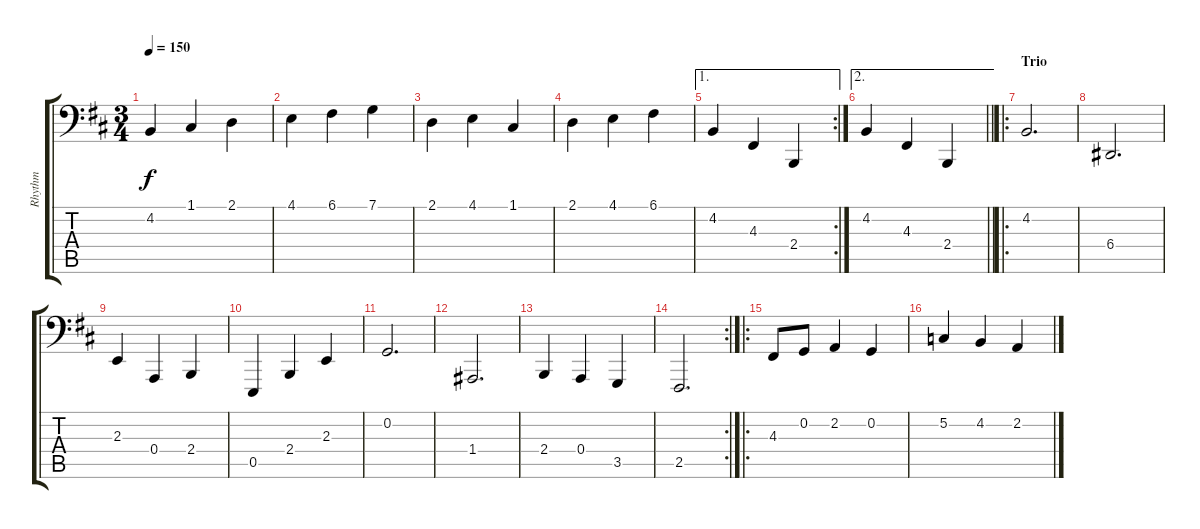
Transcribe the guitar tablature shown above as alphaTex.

\track ("Rhythm" "Rhythm") {instrument acousticgrandpiano}
\staff {score tabs}
\tuning (C3 G2 D2 A1 E1 B0) {hide}
\ts (3 4)
\tempo 150
\clef f4
\ks d
4.2.4{dy f} 1.1.4 2.1.4 |
4.1.4 6.1.4 7.1.4 |
2.1.4 4.1.4 1.1.4 |
2.1.4 4.1.4 6.1.4 |
\ae 1
\rc 2
4.2.4 4.3.4 2.4.4 |
\ae 2
\barLineRight lightlight
4.2.4 4.3.4 2.4.4 |
\ro
\section ("" "Trio")
4.2.2{d} |
6.4.2{d} |
2.3.4 0.4.4 2.4.4 |
0.5.4 2.4.4 2.3.4 |
0.2.2{d} |
1.4.2{d} |
2.4.4 0.4.4 3.5.4 |
\rc 2
2.5.2{d} |
\ro
4.3.8 0.2.8 2.2.4 0.2.4 |
5.2.4 4.2.4 2.2.4
